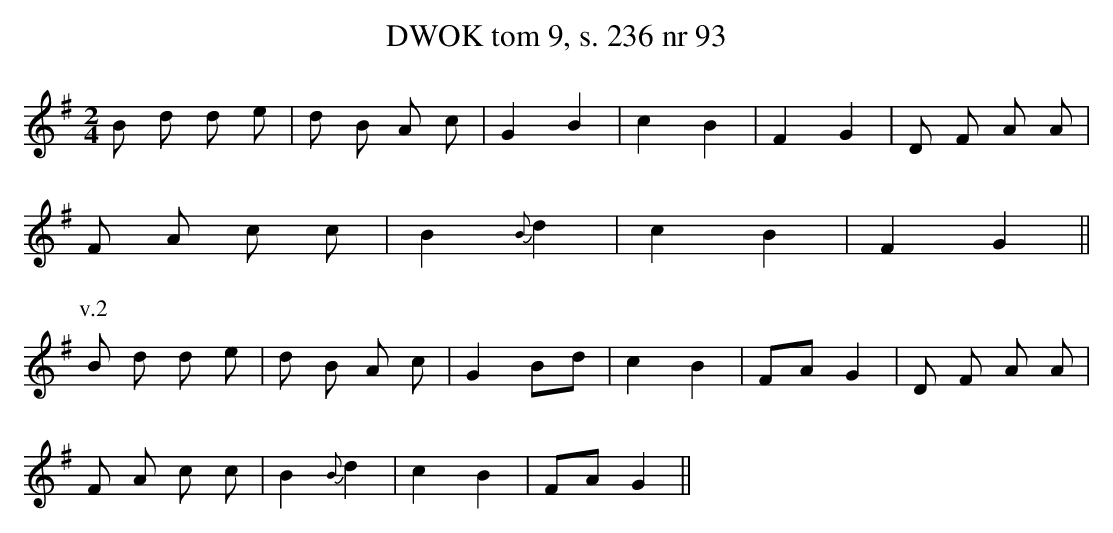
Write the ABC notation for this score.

X:1
T: DWOK tom 9, s. 236 nr 93
L: 1/16
M: 2/4
K: G
B2 d2 d2 e2 | d2 B2 A2 c2 | G4 B4 | c4 B4 | F4 G4 | D2 F2 A2 A2 |
F2 A2 c2 c2 | B4 {B} d4 | c4 B4 | F4 G4 ||
P:v.2
B2 d2 d2 e2 | d2 B2 A2 c2 | G4 B2d2 | c4 B4 | F2A2 G4 | D2 F2 A2 A2 |
F2 A2 c2 c2 | B4 {B} d4 | c4 B4 | F2A2 G4 ||
